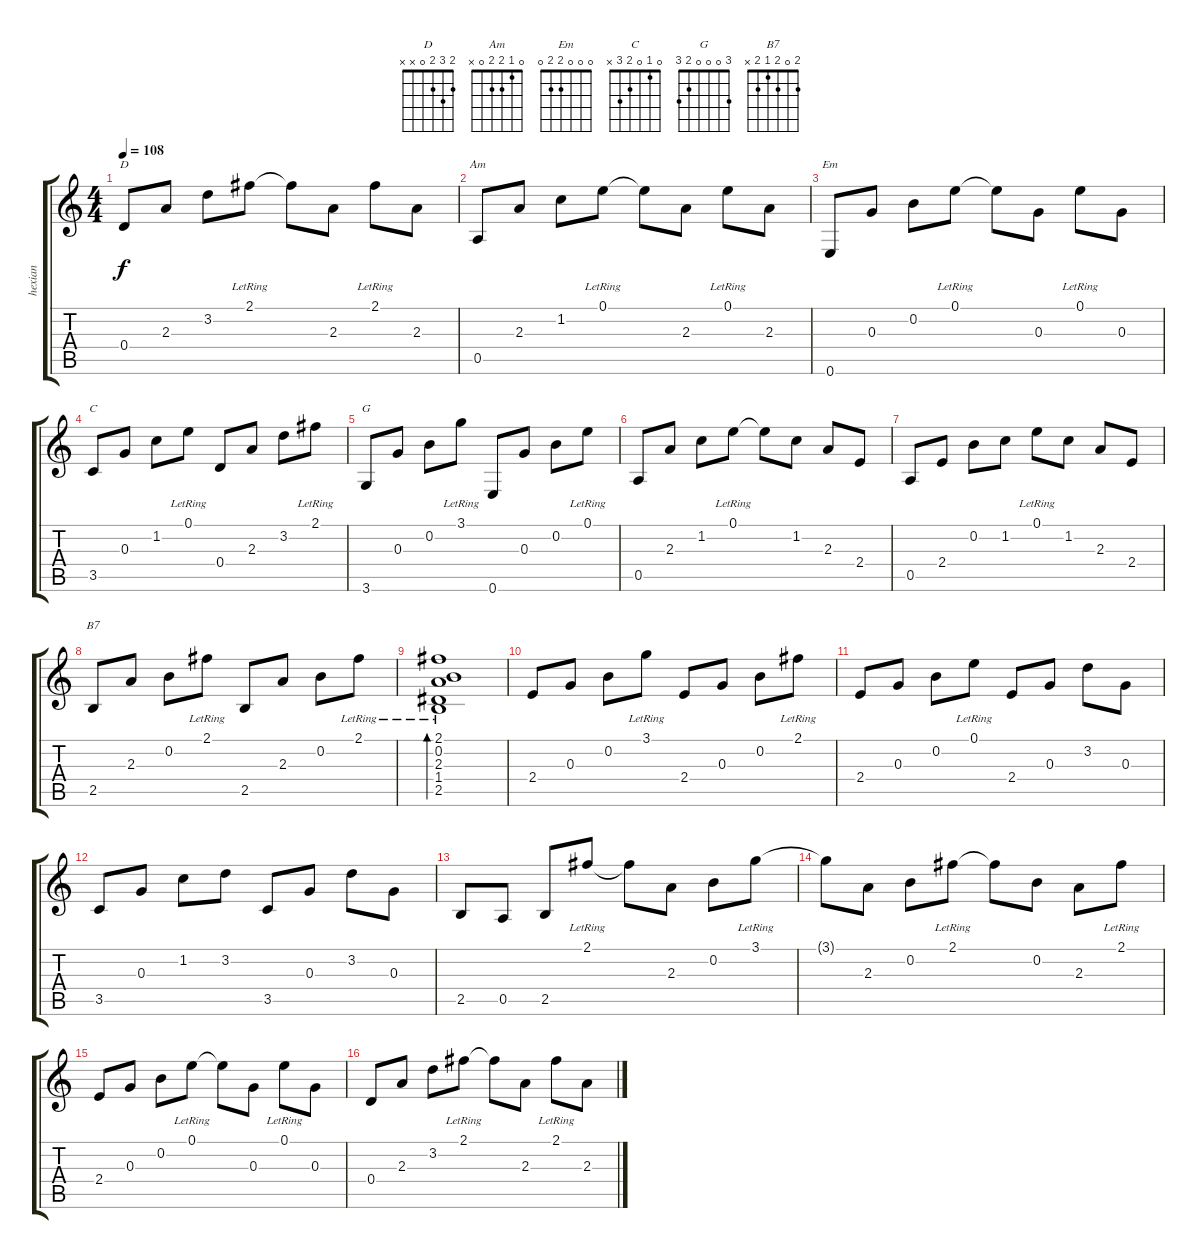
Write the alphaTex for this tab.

\track ("hexian" "hexian") {instrument acousticguitarsteel}
\staff {score tabs}
\tuning (E4 B3 G3 D3 A2 E2) {hide}
\chord ("D" 2 3 2 0 x x)
\chord ("Am" 0 1 2 2 0 x)
\chord ("Em" 0 0 0 2 2 0)
\chord ("C" 0 1 0 2 3 x)
\chord ("G" 3 0 0 0 2 3)
\chord ("B7" 2 0 2 1 2 x)
\ts (4 4)
\tempo 108
\clef g2
\ks c
0.4.8{ch "D" dy f} 2.3.8 3.2.8 2.1{lr}.8 2.1{t}.8 2.3.8 2.1{lr}.8 2.3.8 |
0.5.8{ch "Am"} 2.3.8 1.2.8 0.1{lr}.8 0.1{t}.8 2.3.8 0.1{lr}.8 2.3.8 |
0.6.8{ch "Em"} 0.3.8 0.2.8 0.1{lr}.8 0.1{t}.8 0.3.8 0.1{lr}.8 0.3.8 |
3.5.8{ch "C"} 0.3.8 1.2.8 0.1{lr}.8 0.4.8 2.3.8 3.2.8 2.1{lr}.8 |
3.6.8{ch "G"} 0.3.8 0.2.8 3.1{lr}.8 0.6.8 0.3.8 0.2.8 0.1{lr}.8 |
0.5.8 2.3.8 1.2.8 0.1{lr}.8 0.1{t}.8 1.2.8 2.3.8 2.4.8 |
0.5.8 2.4.8 0.2.8 1.2.8 0.1{lr}.8 1.2.8 2.3.8 2.4.8 |
2.5.8{ch "B7"} 2.3.8 0.2.8 2.1{lr}.8 2.5.8 2.3.8 0.2.8 2.1{lr}.8 |
(2.1{lr} 0.2 2.3 1.4 2.5).1{bd 240} |
2.4.8 0.3.8 0.2.8 3.1{lr}.8 2.4.8 0.3.8 0.2.8 2.1{lr}.8 |
2.4.8 0.3.8 0.2.8 0.1{lr}.8 2.4.8 0.3.8 3.2.8 0.3.8 |
3.5.8 0.3.8 1.2.8 3.2.8 3.5.8 0.3.8 3.2.8 0.3.8 |
2.5.8 0.5.8 2.5.8 2.1{lr}.8 2.1{t}.8 2.3.8 0.2.8 3.1{lr}.8 |
3.1{t}.8 2.3.8 0.2.8 2.1{lr}.8 2.1{t}.8 0.2.8 2.3.8 2.1{lr}.8 |
2.4.8 0.3.8 0.2.8 0.1{lr}.8 0.1{t}.8 0.3.8 0.1{lr}.8 0.3.8 |
0.4.8 2.3.8 3.2.8 2.1{lr}.8 2.1{t}.8 2.3.8 2.1{lr}.8 2.3.8
